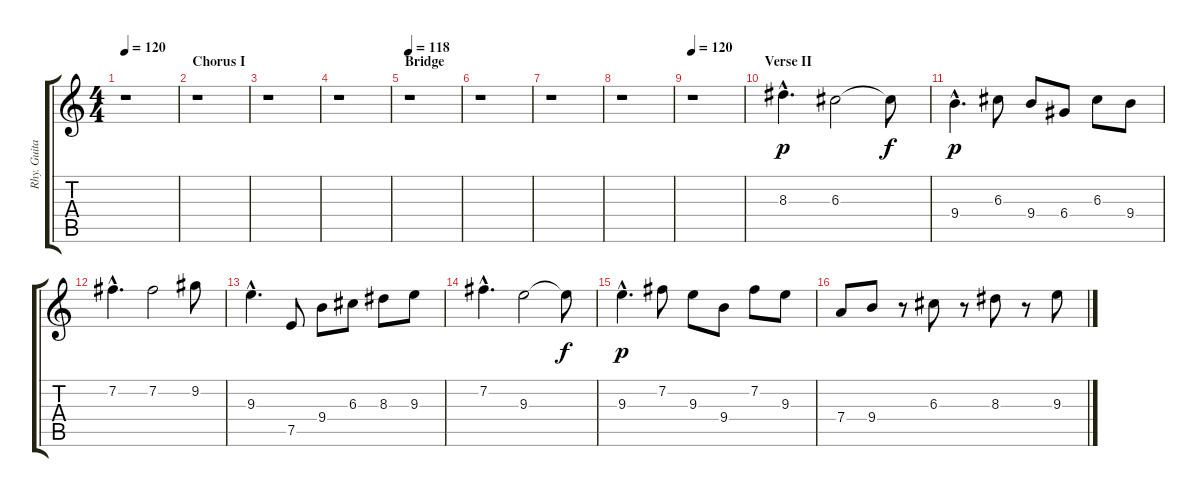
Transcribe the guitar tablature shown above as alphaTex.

\track ("Rhy. Guitar" "Rhy. Guita") {instrument overdrivenguitar}
\staff {score tabs}
\tuning (E4 B3 G3 D3 A2 E2) {hide}
\ts (4 4)
\tempo 120
\clef g2
\ks c
r.1{dy p} |
\section ("" "Chorus I")
r.1 |
r.1 |
r.1 |
\section ("" "Bridge")
\tempo 118
r.1 |
r.1 |
r.1 |
r.1 |
\tempo 120
r.1 |
\section ("" "Verse II")
8.3{hac}.4{d} 6.3.2 6.3{t}.8{dy f} |
9.4{hac}.4{d dy p} 6.3.8 9.4.8 6.4.8 6.3.8 9.4.8 |
7.2{hac}.4{d} 7.2.2 9.2.8 |
9.3{hac}.4{d} 7.5.8 9.4.8 6.3.8 8.3.8 9.3.8 |
7.2{hac}.4{d} 9.3.2 9.3{t}.8{dy f} |
9.3{hac}.4{d dy p} 7.2.8 9.3.8 9.4.8 7.2.8 9.3.8 |
7.4.8 9.4.8 r.8 6.3.8 r.8 8.3.8 r.8 9.3.8
